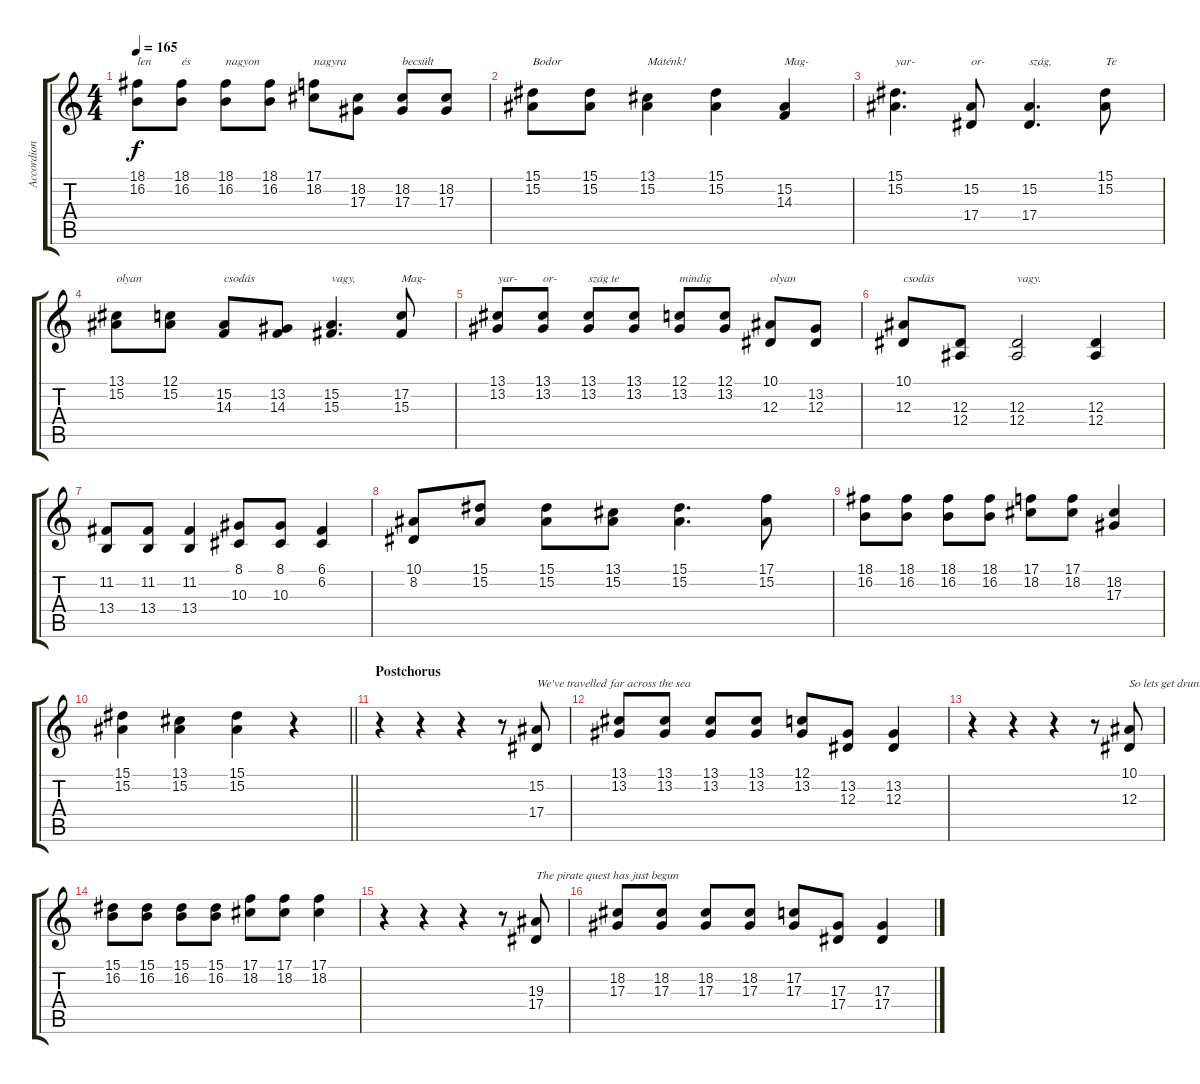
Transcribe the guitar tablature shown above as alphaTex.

\track ("Accordion" "Accordion") {instrument accordion}
\staff {score tabs}
\tuning (C4 G3 Eb3 Bb2 F2 C2) {hide}
\ts (4 4)
\tempo 165
\clef g2
\ks c
(18.1 16.2).8{txt "len" dy f} (18.1 16.2).8{txt "és"} (18.1 16.2).8{txt "nagyon"} (18.1 16.2).8 (17.1 18.2).8{txt "nagyra"} (18.2 17.3).8 (18.2 17.3).8{txt "becsült"} (18.2 17.3).8 |
(15.1 15.2).8{txt "Bodor"} (15.1 15.2).8 (13.1 15.2).4{txt "Máténk!"} (15.1 15.2).4 (15.2 14.3).4{txt "Mag-"} |
(15.1 15.2).4{d txt "yar-"} (15.2 17.4).8{txt "or-"} (15.2 17.4).4{d txt "szág,"} (15.1 15.2).8{txt "Te"} |
(13.1 15.2).8{txt "olyan"} (12.1 15.2).8 (15.2 14.3).8{txt "csodás"} (13.2 14.3).8 (15.2 15.3).4{d txt "vagy,"} (17.2 15.3).8{txt "Mag-"} |
(13.1 13.2).8{txt "yar-"} (13.1 13.2).8{txt "or-"} (13.1 13.2).8{txt "szág te"} (13.1 13.2).8 (12.1 13.2).8{txt "mindig"} (12.1 13.2).8 (10.1 12.3).8{txt "olyan"} (13.2 12.3).8 |
(10.1 12.3).8{txt "csodás"} (12.3 12.4).8 (12.3 12.4).2{txt "vagy."} (12.3 12.4).4 |
(11.2 13.4).8 (11.2 13.4).8 (11.2 13.4).4 (8.1 10.3).8 (8.1 10.3).8 (6.1 6.2).4 |
(10.1 8.2).8 (15.1 15.2).8 (15.1 15.2).8 (13.1 15.2).8 (15.1 15.2).4{d} (17.1 15.2).8 |
(18.1 16.2).8 (18.1 16.2).8 (18.1 16.2).8 (18.1 16.2).8 (17.1 18.2).8 (17.1 18.2).8 (18.2 17.3).4 |
\barLineRight lightlight
(15.1 15.2).4 (13.1 15.2).4 (15.1 15.2).4 r.4 |
\section ("" "Postchorus")
r.4 r.4 r.4 r.8 (15.2 17.4).8{txt "We've travelled far across the sea"} |
(13.1 13.2).8 (13.1 13.2).8 (13.1 13.2).8 (13.1 13.2).8 (12.1 13.2).8 (13.2 12.3).8 (13.2 12.3).4 |
r.4 r.4 r.4 r.8 (10.1 12.3).8{txt "So lets get drunk in Hungary"} |
(15.1 16.2).8 (15.1 16.2).8 (15.1 16.2).8 (15.1 16.2).8 (17.1 18.2).8 (17.1 18.2).8 (17.1 18.2).4 |
r.4 r.4 r.4 r.8 (19.3 17.4).8{txt "The pirate quest has just begun"} |
(18.2 17.3).8 (18.2 17.3).8 (18.2 17.3).8 (18.2 17.3).8 (17.2 17.3).8 (17.3 17.4).8 (17.3 17.4).4
